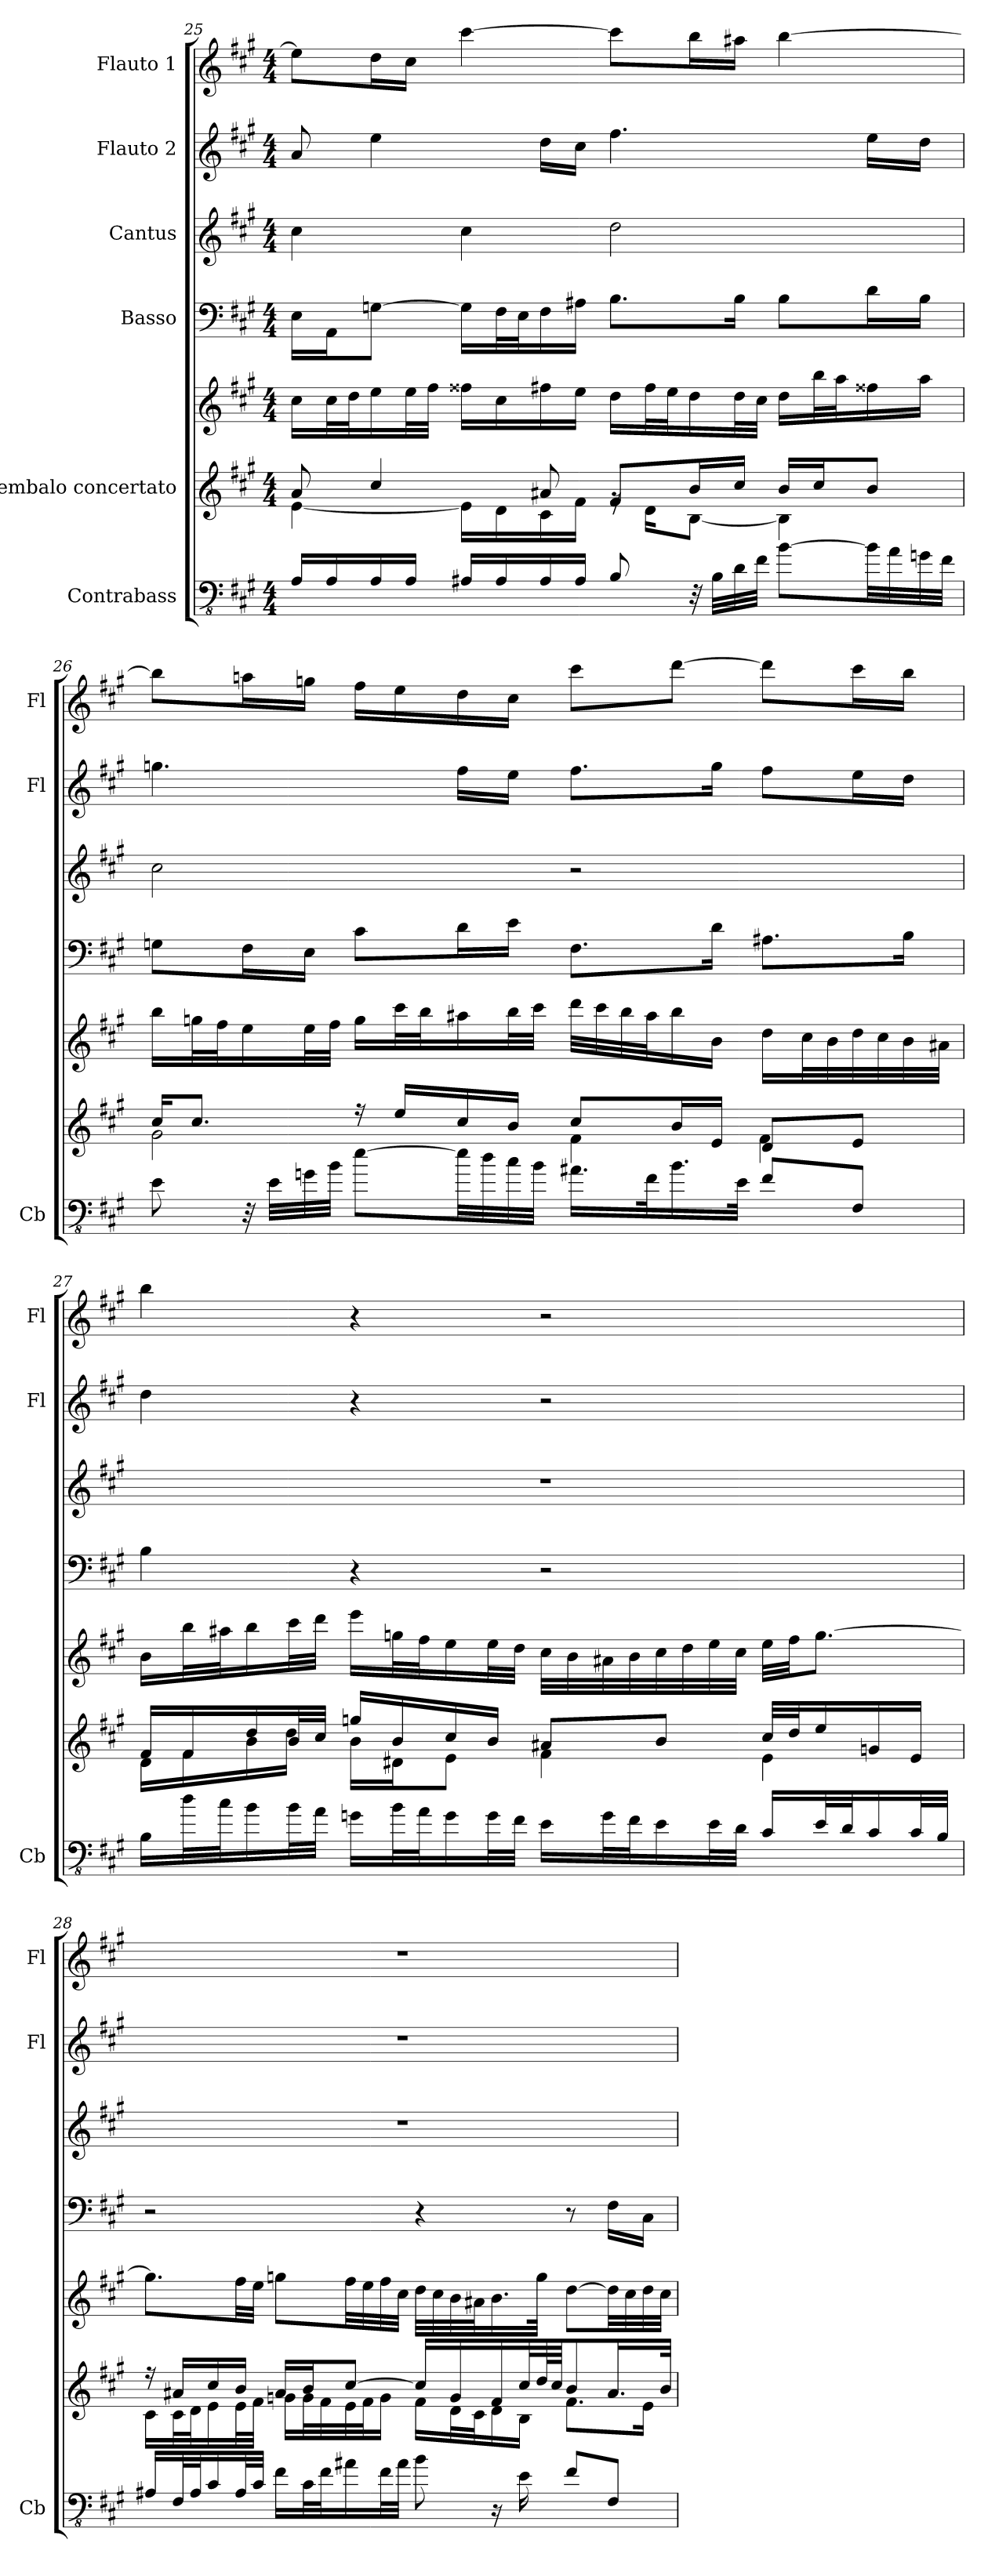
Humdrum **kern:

**kern	**kern	**kern	**kern	**kern	**kern	**kern
*part6	*part5	*part5	*part4	*part3	*part2	*part1
*staff7	*staff6	*staff5	*staff4	*staff3	*staff2	*staff1
*I"Contrabass	*I"Cembalo concertato	*	*I"Basso	*I"Cantus	*I"Flauto 2	*I"Flauto 1
*I'Cb	*	*	*	*	*I'Fl	*I'Fl
!!LO:LB:g=z
*clefFv4	*clefG2	*clefG2	*clefF4	*clefG2	*clefG2	*clefG2
*ITrd7c12	*	*	*	*	*	*
*k[f#c#g#]	*k[f#c#g#]	*k[f#c#g#]	*k[f#c#g#]	*k[f#c#g#]	*k[f#c#g#]	*k[f#c#g#]
*M4/4	*M4/4	*M4/4	*M4/4	*M4/4	*M4/4	*M4/4
=25	=25	=25	=25	=25	=25	=25
*	*^	*	*	*	*	*
16AAA/LL	8a/	[4e\	16cc#\LL	16E\LL	4cc#\	8a/	8ee\L]
16AAA/	.	.	32cc#\L	16AA\J	.	.	.
.	.	.	32dd\J	.	.	.	.
16AAA/	4cc#/	.	16ee\	[8Gn\J	.	4ee\	16dd\L
16AAA/JJ	.	.	32ee\L	.	.	.	16cc#\JJ
.	.	.	32ff#\JJJ	.	.	.	.
16AAA#X/LL	.	16e\LL]	16ff##X\LL	16G\LL]	4cc#\	.	[4ccc#\
16AAA#/	.	16d\	16cc#\	32F#\L	.	.	.
.	.	.	.	32E\J	.	.	.
16AAA#/	8a#X/	16c#\	16ff#X\	16F#\	.	16dd\LL	.
16AAA#/JJ	.	16f#\JJ	16ee\JJ	16A#X\JJ	.	16cc#\JJ	.
8BBB/	8f#/L	16rg	16dd\LL	8.B\L	2dd\	4.ff#\	8ccc#\L]
.	.	16d\KL	32ff#\L	.	.	.	.
.	.	.	32ee\J	.	.	.	.
32r	16b/L	[8B\J	16dd\	.	.	.	16bb\L
32BBB\LLL	.	.	.	.	.	.	.
32DD\	16cc#/JJ	.	32dd\L	16B\Jk	.	.	16aa#X\JJ
32FF#\JJJ	.	.	32cc#\JJJ	.	.	.	.
[8BB\L	16b/LL	4B\]	16dd\LL	8B\L	.	.	[4bb\
.	16cc#/J	.	32bb\L	.	.	.	.
.	.	.	32aa\J	.	.	.	.
32BB\LL]	8b/J	.	16ff##X\	16d\L	.	16ee\LL	.
32AA\	.	.	.	.	.	.	.
32GGn\	.	.	16aa\JJ	16B\JJ	.	16dd\JJ	.
32FF#\JJJ	.	.	.	.	.	.	.
!!LO:PB:g=z
=26	=26	=26	=26	=26	=26	=26	=26
8EE\	16cc#/KL	2g#\	16bb\LL	8Gn\L	2cc#\	4.ggn\	8bb\L]
.	8.cc#/J	.	32ggn\L	.	.	.	.
.	.	.	32ff#\J	.	.	.	.
32r	.	.	16ee\	16F#\L	.	.	16aan\L
32EE\LLL	.	.	.	.	.	.	.
32GGn\	.	.	32ee\L	16E\JJ	.	.	16ggn\JJ
32BB\JJJ	.	.	32ff#\JJJ	.	.	.	.
[8E\L	16r	.	16gg\LL	8c#\L	.	.	16ff#\LL
.	16ee/LL	.	32ccc#\L	.	.	.	16ee\
.	.	.	32bb\J	.	.	.	.
32E\LL]	16cc#/	.	16aa#X\	16d\L	.	16ff#\LL	16dd\
32D\	.	.	.	.	.	.	.
32C#\	16b/JJ	.	32bb\L	16e\JJ	.	16ee\JJ	16cc#\JJ
32BB\JJJ	.	.	32ccc#\JJJ	.	.	.	.
16.AA#X\LL	8cc#/L	4f#\	32ddd\LLL	8.F#\L	2r	8.ff#\L	8ccc#\L
.	.	.	32ccc#\	.	.	.	.
.	.	.	32bb\	.	.	.	.
32FF#\K	.	.	32aa#\J	.	.	.	.
16.BB\	16b/L	.	16bb\	.	.	.	[8ddd\J
.	16e/JJ	.	16b\JJ	16d\Jk	.	16gg\Jk	.
32EE\JJk	.	.	.	.	.	.	.
8FF#/L	8d/L	4f#\	16dd\LL	8.A#X\L	.	8ff#\L	8ddd\L]
.	.	.	32cc#\L	.	.	.	.
.	.	.	32b\	.	.	.	.
8FFF#/J	8e/J	.	32dd\	.	.	16ee\L	16ccc#\L
.	.	.	32cc#\	.	.	.	.
.	.	.	32b\	16B\Jk	.	16dd\JJ	16bb\JJ
.	.	.	32a#X\JJJ	.	.	.	.
!!LO:LB:g=z
=27	=27	=27	=27	=27	=27	=27	=27
16BBB\LL	16f#/LL	16d\LL	16b\LL	4B\	1r	4dd\	4bb\
32D\L	16f#/	16f#\	32bb\L	.	.	.	.
32C#\J	.	.	32aa#X\J	.	.	.	.
16BB\	16dd/	16b\	16bb\	.	.	.	.
32BB\L	32b/L	16dd\JJ	32ccc#\L	.	.	.	.
32AA\JJJ	32cc#/JJJ	.	32ddd\JJJ	.	.	.	.
16GGn\LL	16ggn/LL	16b\LL	16eee\LL	4r	.	4r	4r
32BB\L	16b/	16d#X\J	32ggn\L	.	.	.	.
32AA\J	.	.	32ff#\J	.	.	.	.
16GG\	16cc#/	8e\J	16ee\	.	.	.	.
32GG\L	16b/JJ	.	32ee\L	.	.	.	.
32FF#\JJJ	.	.	32dd\JJJ	.	.	.	.
16EE\LL	8a#X/L	4f#\	32cc#\LLL	2r	.	2r	2r
.	.	.	32b\	.	.	.	.
32GG\L	.	.	32a#X\	.	.	.	.
32FF#\J	.	.	32b\	.	.	.	.
16EE\	8b/J	.	32cc#\	.	.	.	.
.	.	.	32dd\	.	.	.	.
32EE\L	.	.	32ee\	.	.	.	.
32DD\JJJ	.	.	32cc#\JJJ	.	.	.	.
16CC#/LL	32cc#/LLL	4e\	32ee\LLL	.	.	.	.
.	32dd/J	.	32ff#\JJ	.	.	.	.
32EE/L	16ee/	.	[8.gg\J	.	.	.	.
32DD/J	.	.	.	.	.	.	.
16CC#/	16gn/	.	.	.	.	.	.
32CC#/L	16e/JJ	.	.	.	.	.	.
32BBB/JJJ	.	.	.	.	.	.	.
!!LO:PB:g=z
=28	=28	=28	=28	=28	=28	=28	=28
16AAA#X/LL	16r	16c#\LL	8.gg\L]	2r	1r	1r	1r
32FFF#/L	16a#X/LL	32c#\L	.	.	.	.	.
32AAA#/J	.	32d\J	.	.	.	.	.
16CC#/	16cc#/	16e\	.	.	.	.	.
32AAA#/L	16b/JJ	32e\L	32ff#\LL	.	.	.	.
32CC#/JJJ	.	32f#\JJJ	32ee\JJJ	.	.	.	.
16FF#\LL	16a#/LL	16gn\LL	8ggn\L	.	.	.	.
32CC#\L	16b/J	32g\L	.	.	.	.	.
32FF#\J	.	32f#\	.	.	.	.	.
16AA#X\	[8cc#/J	32e\	32ff#\LL	.	.	.	.
.	.	32f#\J	32ee\	.	.	.	.
32FF#\L	.	16g\JJ	32ff#\	.	.	.	.
32AA#\JJJ	.	.	32cc#\JJJ	.	.	.	.
8BB\	16cc#/LL]	16f#\LL	32dd\LLL	4r	.	.	.
.	.	.	32cc#\	.	.	.	.
.	16g/	32d\L	32b\	.	.	.	.
.	.	32c#\J	32a#X\J	.	.	.	.
16r	16f#/	16d\	16.b\	.	.	.	.
16EE\	32cc#/L	16B\JJ	.	.	.	.	.
.	64dd/L	.	32gg\JJk	.	.	.	.
.	64cc#/JJJ	.	.	.	.	.	.
8FF#/L	8b/	8.f#\L	[8dd\L	8r	.	.	.
8FFF#/J	16.a#/L	.	32dd\LL]	16F#\LL	.	.	.
.	.	.	32cc#\	.	.	.	.
.	.	16e\Jk	32dd\	16C#\JJ	.	.	.
.	32b/JJk	.	32cc#\JJJ	.	.	.	.
*	*v	*v	*	*	*	*	*
=	=	=	=	=	=	=
*-	*-	*-	*-	*-	*-	*-
